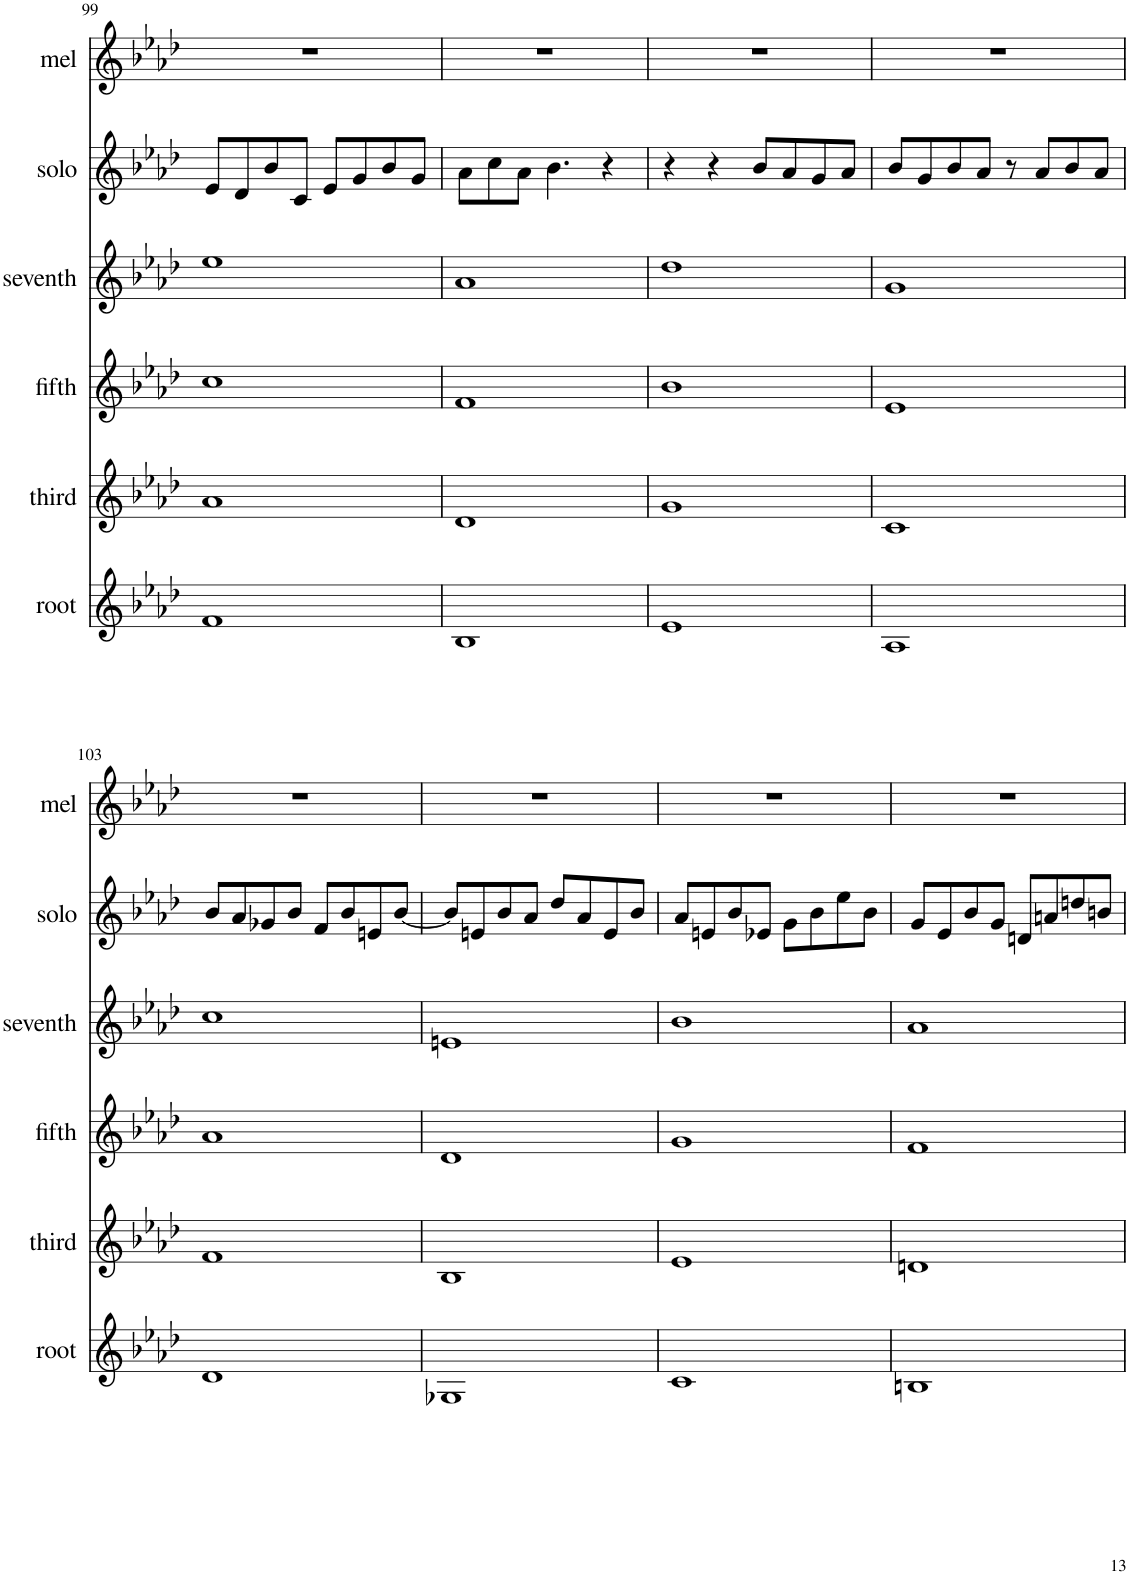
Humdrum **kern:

**kern	**kern	**kern	**kern	**kern	**kern
*part6	*part5	*part4	*part3	*part2	*part1
*staff6	*staff5	*staff4	*staff3	*staff2	*staff1
*I"root	*I"third	*I"fifth	*I"seventh	*I"solo	*I"mel
*I'root	*I'third	*I'fifth	*I'seventh	*I'solo	*I'mel
!!LO:PB:g=z
*clefG2	*clefG2	*clefG2	*clefG2	*clefG2	*clefG2
*k[b-e-a-d-]	*k[b-e-a-d-]	*k[b-e-a-d-]	*k[b-e-a-d-]	*k[b-e-a-d-]	*k[b-e-a-d-]
*M4/4	*M4/4	*M4/4	*M4/4	*M4/4	*M4/4
=99	=99	=99	=99	=99	=99
1f	1a-	1cc	1ee-	8e-/L	1r
.	.	.	.	8d-/	.
.	.	.	.	8b-/	.
.	.	.	.	8c/J	.
.	.	.	.	8e-/L	.
.	.	.	.	8g/	.
.	.	.	.	8b-/	.
.	.	.	.	8g/J	.
=100	=100	=100	=100	=100	=100
1B-	1d-	1f	1a-	8a-\L	1r
.	.	.	.	8cc\	.
.	.	.	.	8a-\J	.
.	.	.	.	4.b-\	.
.	.	.	.	4r	.
=101	=101	=101	=101	=101	=101
1e-	1g	1b-	1dd-	4r	1r
.	.	.	.	4r	.
.	.	.	.	8b-/L	.
.	.	.	.	8a-/	.
.	.	.	.	8g/	.
.	.	.	.	8a-/J	.
=102	=102	=102	=102	=102	=102
1A-	1c	1e-	1g	8b-/L	1r
.	.	.	.	8g/	.
.	.	.	.	8b-/	.
.	.	.	.	8a-/J	.
.	.	.	.	8r	.
.	.	.	.	8a-/L	.
.	.	.	.	8b-/	.
.	.	.	.	8a-/J	.
!!LO:LB:g=z
=103	=103	=103	=103	=103	=103
1d-	1f	1a-	1cc	8b-/L	1r
.	.	.	.	8a-/	.
.	.	.	.	8g-X/	.
.	.	.	.	8b-/J	.
.	.	.	.	8f/L	.
.	.	.	.	8b-/	.
.	.	.	.	8en/	.
.	.	.	.	[8b-/J	.
=104	=104	=104	=104	=104	=104
1G-X	1B-	1d-	1en	8b-/L]	1r
.	.	.	.	8en/	.
.	.	.	.	8b-/	.
.	.	.	.	8a-/J	.
.	.	.	.	8dd-/L	.
.	.	.	.	8a-/	.
.	.	.	.	8e/	.
.	.	.	.	8b-/J	.
=105	=105	=105	=105	=105	=105
1c	1e-	1g	1b-	8a-/L	1r
.	.	.	.	8en/	.
.	.	.	.	8b-/	.
.	.	.	.	8e-X/J	.
.	.	.	.	8g\L	.
.	.	.	.	8b-\	.
.	.	.	.	8ee-\	.
.	.	.	.	8b-\J	.
=106	=106	=106	=106	=106	=106
1Bn	1dn	1f	1a-	8g/L	1r
.	.	.	.	8e-/	.
.	.	.	.	8b-/	.
.	.	.	.	8g/J	.
.	.	.	.	8dn/L	.
.	.	.	.	8an/	.
.	.	.	.	8ddn/	.
.	.	.	.	8bn/J	.
=	=	=	=	=	=
*-	*-	*-	*-	*-	*-
